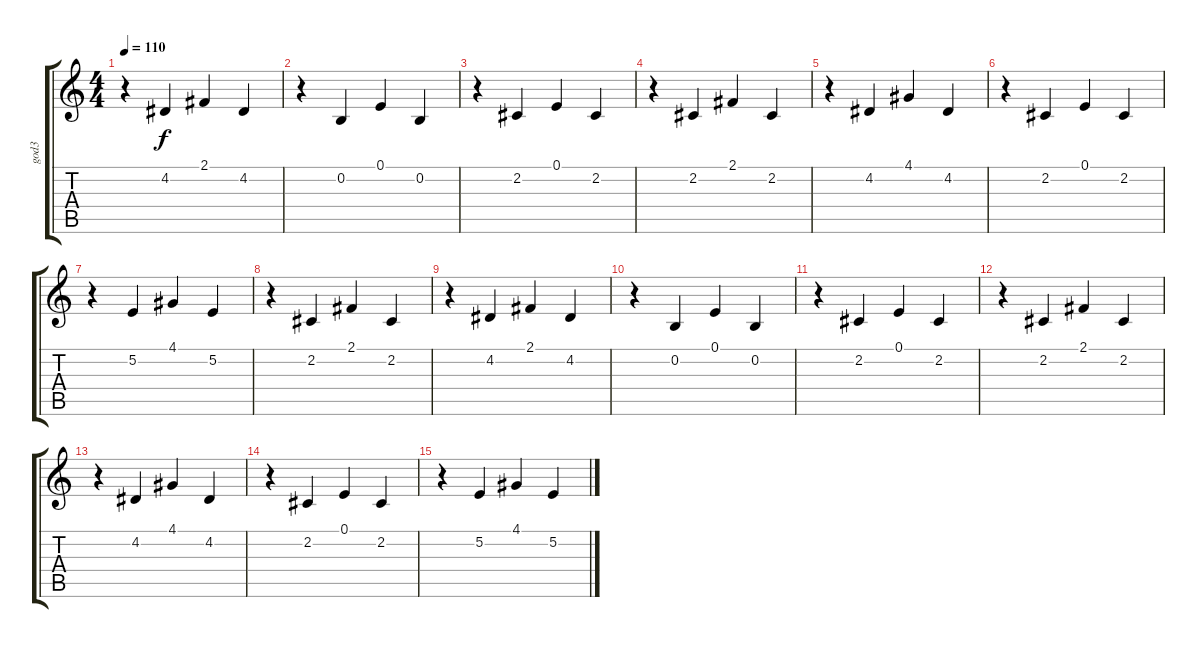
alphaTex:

\track ("god3" "god3") {instrument pizzicatostrings}
\staff {score tabs}
\tuning (E4 B3 G3 D3 A2 E2) {hide}
\ts (4 4)
\tempo 110
\clef g2
\ks c
r.4{dy f} 4.2.4 2.1.4 4.2.4 |
r.4 0.2.4 0.1.4 0.2.4 |
r.4 2.2.4 0.1.4 2.2.4 |
r.4 2.2.4 2.1.4 2.2.4 |
r.4 4.2.4 4.1.4 4.2.4 |
r.4 2.2.4 0.1.4 2.2.4 |
r.4 5.2.4 4.1.4 5.2.4 |
r.4 2.2.4 2.1.4 2.2.4 |
r.4 4.2.4 2.1.4 4.2.4 |
r.4 0.2.4 0.1.4 0.2.4 |
r.4 2.2.4 0.1.4 2.2.4 |
r.4 2.2.4 2.1.4 2.2.4 |
r.4 4.2.4 4.1.4 4.2.4 |
r.4 2.2.4 0.1.4 2.2.4 |
r.4 5.2.4 4.1.4 5.2.4
